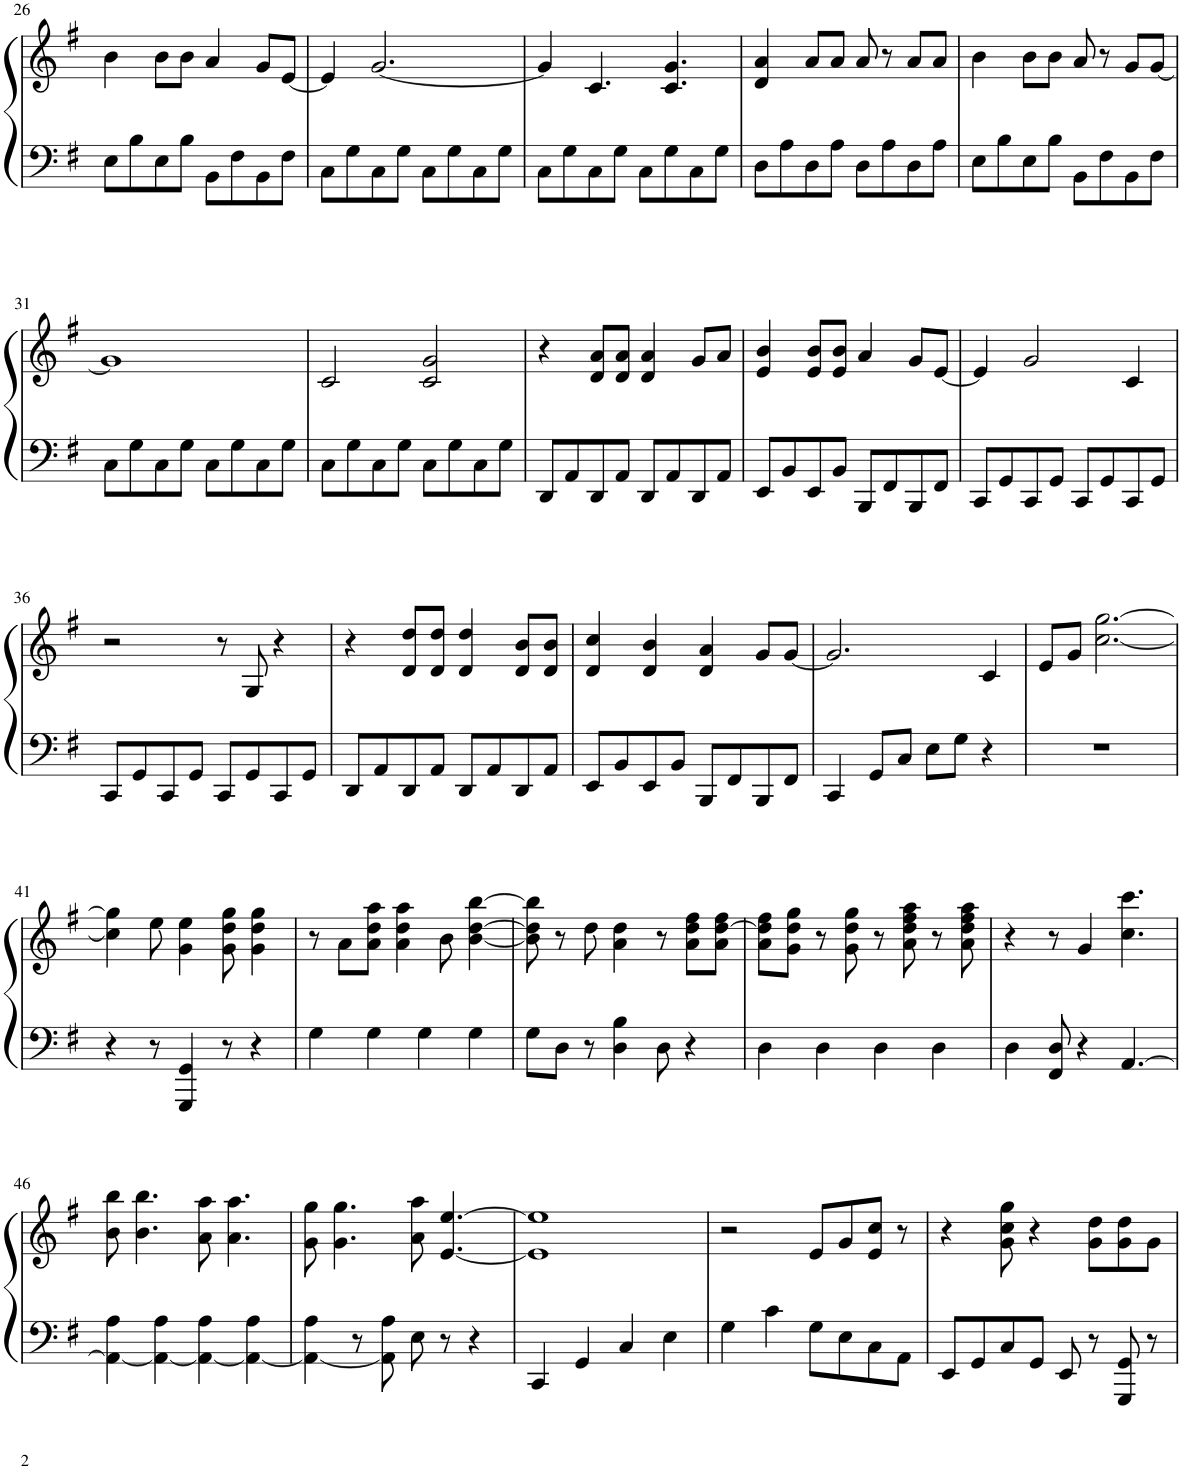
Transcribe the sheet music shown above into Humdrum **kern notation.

**kern	**kern
*part1	*part1
*staff2	*staff1
*I"Piano	*
*I'Pno.	*
!!LO:PB:g=z
*clefF4	*clefG2
*k[f#]	*k[f#]
*M2/2	*M2/2
*met(c|)	*met(c|)
=26	=26
8E\L	4b\
8B\	.
8E\	8b\L
8B\J	8b\J
8BB\L	4a/
8F#\	.
8BB\	8g/L
8F#\J	[8e/J
=27	=27
8C\L	4e/]
8G\	.
8C\	[2.g/
8G\J	.
8C\L	.
8G\	.
8C\	.
8G\J	.
=28	=28
8C\L	4g/]
8G\	.
8C\	4.c/
8G\J	.
8C\L	.
8G\	4.c/ 4.g/
8C\	.
8G\J	.
=29	=29
8D\L	4d/ 4a/
8A\	.
8D\	8a/L
8A\J	8a/J
8D\L	8a/
8A\	8r
8D\	8a/L
8A\J	8a/J
=30	=30
8E\L	4b\
8B\	.
8E\	8b\L
8B\J	8b\J
8BB\L	8a/
8F#\	8r
8BB\	8g/L
8F#\J	[8g/J
!!LO:LB:g=z
=31	=31
8C\L	1g]
8G\	.
8C\	.
8G\J	.
8C\L	.
8G\	.
8C\	.
8G\J	.
=32	=32
8C\L	2c/
8G\	.
8C\	.
8G\J	.
8C\L	2c/ 2g/
8G\	.
8C\	.
8G\J	.
=33	=33
8DD/L	4r
8AA/	.
8DD/	8d/ 8a/L
8AA/J	8d/ 8a/J
8DD/L	4d/ 4a/
8AA/	.
8DD/	8g/L
8AA/J	8a/J
=34	=34
8EE/L	4e/ 4b/
8BB/	.
8EE/	8e/ 8b/L
8BB/J	8e/ 8b/J
8BBB/L	4a/
8FF#/	.
8BBB/	8g/L
8FF#/J	[8e/J
=35	=35
8CC/L	4e/]
8GG/	.
8CC/	2g/
8GG/J	.
8CC/L	.
8GG/	.
8CC/	4c/
8GG/J	.
!!LO:LB:g=z
=36	=36
8CC/L	2r
8GG/	.
8CC/	.
8GG/J	.
8CC/L	8r
8GG/	8G/
8CC/	4r
8GG/J	.
=37	=37
8DD/L	4r
8AA/	.
8DD/	8d/ 8dd/L
8AA/J	8d/ 8dd/J
8DD/L	4d/ 4dd/
8AA/	.
8DD/	8d/ 8b/L
8AA/J	8d/ 8b/J
=38	=38
8EE/L	4d/ 4cc/
8BB/	.
8EE/	4d/ 4b/
8BB/J	.
8BBB/L	4d/ 4a/
8FF#/	.
8BBB/	8g/L
8FF#/J	[8g/J
=39	=39
4CC/	2.g/]
8GG/L	.
8C/J	.
8E\L	.
8G\J	.
4r	4c/
=40	=40
1r	8e/L
.	8g/J
.	[2.cc\ [2.gg\
!!LO:LB:g=z
=41	=41
4r	4cc\] 4gg\]
8r	8ee\
4GGG/ 4GG/	4g\ 4ee\
8r	8g\ 8dd\ 8gg\
4r	4g\ 4dd\ 4gg\
=42	=42
4G\	8r
.	8a\L
4G\	8a\ 8dd\ 8aa\J
.	4a\ 4dd\ 4aa\
4G\	.
.	8b\
4G\	[4b\ [4dd\ [4bb\
=43	=43
8G\L	8b\] 8dd\] 8bb\]
8D\J	8r
8r	8dd\
4D\ 4B\	4a\ 4dd\
8D\	8r
4r	8a\ 8dd\ 8ff#\L
.	8a\ [8dd\ 8ff#\J
=44	=44
4D\	8a\ 8dd\] 8ff#\L
.	8g\ 8dd\ 8gg\J
4D\	8r
.	8g\ 8dd\ 8gg\
4D\	8r
.	8a\ 8dd\ 8ff#\ 8aa\
4D\	8r
.	8a\ 8dd\ 8ff#\ 8aa\
=45	=45
4D\	4r
8FF#/ 8D/	8r
4r	4g/
[4.AA/	4.cc\ 4.ccc\
!!LO:LB:g=z
=46	=46
4AA\_ 4A\	8b\ 8bb\
.	4.b\ 4.bb\
4AA\_ 4A\	.
4AA\_ 4A\	8a\ 8aa\
.	4.a\ 4.aa\
4AA\_ 4A\	.
=47	=47
4AA\_ 4A\	8g\ 8gg\
.	4.g\ 4.gg\
8r	.
8AA\] 8A\	.
8E\	8a\ 8aa\
8r	[4.e/ [4.ee/
4r	.
=48	=48
4CC/	1e] 1ee]
4GG/	.
4C/	.
4E\	.
=49	=49
4G\	2r
4c\	.
8G\L	8e/L
8E\	8g/
8C\	8e/ 8cc/J
8AA\J	8r
=50	=50
8EE/L	4r
8GG/	.
8C/	8g\ 8cc\ 8gg\
8GG/J	4r
8EE/	.
8r	8g\ 8dd\L
8GGG/ 8GG/	8g\ 8dd\
8r	8g\J
=	=
*-	*-
